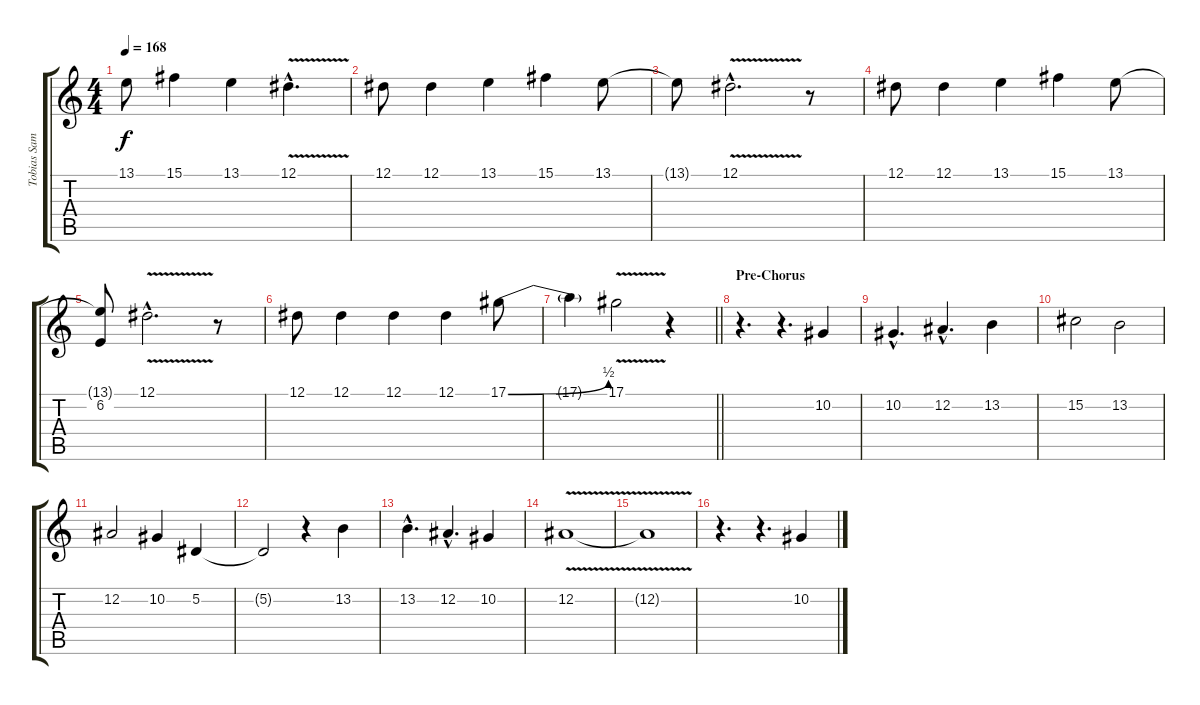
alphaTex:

\track ("Tobias Sammet" "Tobias Sam") {instrument lead1square}
\staff {score tabs}
\tuning (Eb4 Bb3 Gb3 Db3 Ab2 Eb2) {hide}
\ts (4 4)
\tempo 168
\clef g2
\ks c
13.1{t}.8{dy f} 15.1.4 13.1.4 12.1{v hac}.4{d} |
12.1.8 12.1.4 13.1.4 15.1.4 13.1.8 |
13.1{t}.8 12.1{v hac}.2{d} r.8 |
12.1.8 12.1.4 13.1.4 15.1.4 13.1.8 |
(13.1{t} 6.2).8 12.1{v hac}.2{d} r.8 |
12.1.8 12.1.4 12.1.4 12.1.4 17.1{be (bend 0 0 60 2)}.8 |
\barLineRight lightlight
17.1{t}.4 17.1{v}.2 r.4 |
\section ("" "Pre-Chorus")
r.4{d} r.4{d} 10.2.4 |
10.2{hac}.4{d} 12.2{hac}.4{d} 13.2.4 |
15.2.2 13.2.2 |
12.2.2 10.2.4 5.2.4 |
5.2{t}.2 r.4 13.2.4 |
13.2{hac}.4{d} 12.2{hac}.4{d} 10.2.4 |
12.2{v}.1 |
12.2{t}.1 |
r.4{d} r.4{d} 10.2.4
